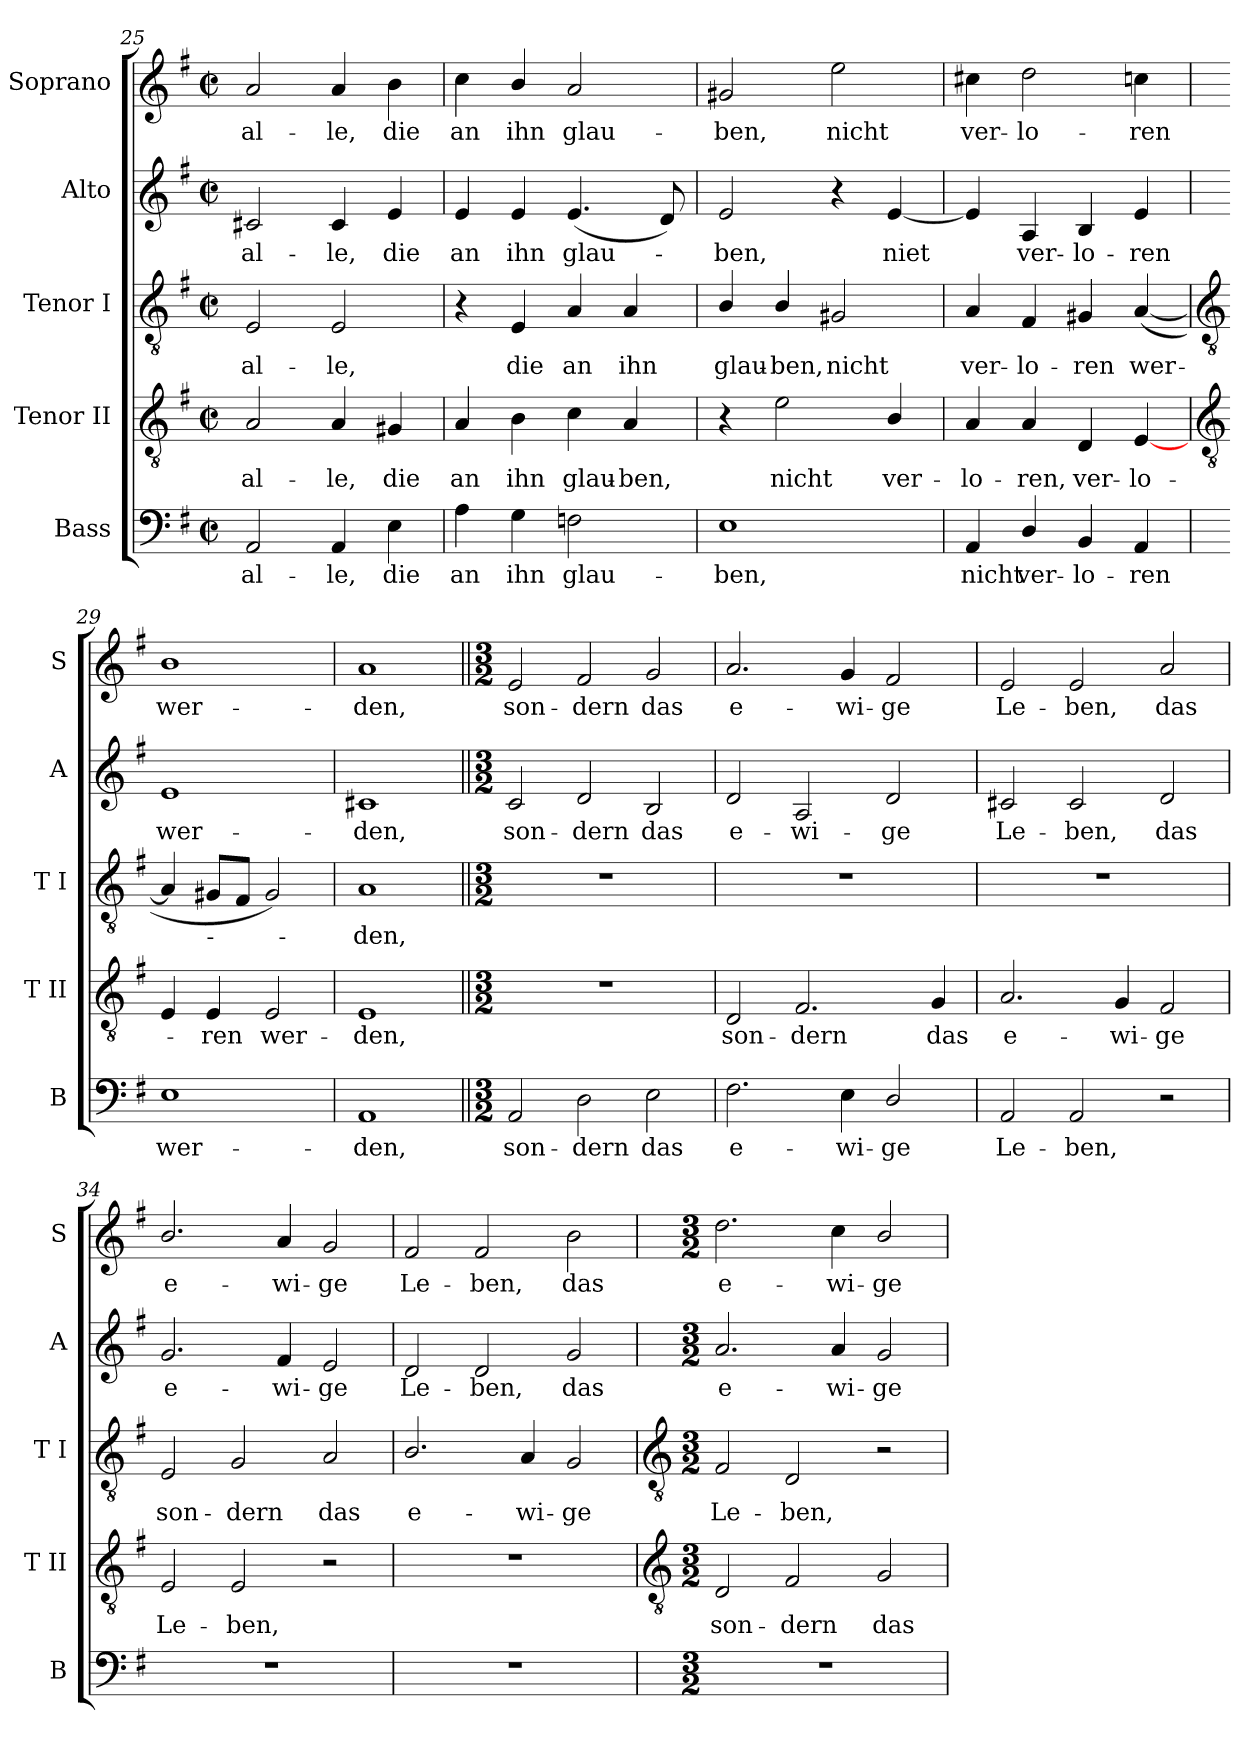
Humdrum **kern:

**kern	**text	**kern	**text	**kern	**text	**kern	**text	**kern	**text
*part5	*part5	*part4	*part4	*part3	*part3	*part2	*part2	*part1	*part1
*staff5	*staff5	*staff4	*staff4	*staff3	*staff3	*staff2	*staff2	*staff1	*staff1
*I"Bass	*	*I"Tenor II	*	*I"Tenor I	*	*I"Alto	*	*I"Soprano	*
*I'B	*	*I'T II	*	*I'T I	*	*I'A	*	*I'S	*
*clefF4	*	*clefGv2	*	*clefGv2	*	*clefG2	*	*clefG2	*
*k[f#]	*	*k[f#]	*	*k[f#]	*	*k[f#]	*	*k[f#]	*
*G:	*	*G:	*	*G:	*	*G:	*	*G:	*
*M2/2	*	*M2/2	*	*M2/2	*	*M2/2	*	*M2/2	*
*met(c|)	*	*met(c|)	*	*met(c|)	*	*met(c|)	*	*met(c|)	*
=25	=25	=25	=25	=25	=25	=25	=25	=25	=25
!	!LO:LY:b	!	!LO:LY:b	!	!LO:LY:b	!	!LO:LY:b	!	!LO:LY:b
2AA	al-	2A	al-	2E	al-	2c#X	al-	2a	al-
!	!LO:LY:b	!	!LO:LY:b	!	!LO:LY:b	!	!LO:LY:b	!	!LO:LY:b
4AA	-le,	4A	-le,	2E	-le,	4c#	-le,	4a	-le,
!	!LO:LY:b	!	!LO:LY:b	!	!	!	!LO:LY:b	!	!LO:LY:b
4E	die	4G#X	die	.	.	4e	die	4b	die
=26	=26	=26	=26	=26	=26	=26	=26	=26	=26
!	!LO:LY:b	!	!LO:LY:b	!	!	!	!LO:LY:b	!	!LO:LY:b
4A	an	4A	an	4r	.	4e	an	4cc	an
!	!LO:LY:b	!	!LO:LY:b	!	!LO:LY:b	!	!LO:LY:b	!	!LO:LY:b
4G	ihn	4B	ihn	4E	die	4e	ihn	4b/	ihn
!	!LO:LY:b	!	!LO:LY:b	!	!LO:LY:b	!	!LO:LY:b	!	!LO:LY:b
2Fn	glau-	4c	glau-	4A	an	(<4.e	glau-	2a	glau-
!	!	!	!LO:LY:b	!	!LO:LY:b	!	!	!	!
.	.	4A	-ben,	4A	ihn	.	.	.	.
.	.	.	.	.	.	8d)	.	.	.
=27	=27	=27	=27	=27	=27	=27	=27	=27	=27
!	!LO:LY:b	!	!	!	!LO:LY:b	!	!LO:LY:b	!	!LO:LY:b
1E	-ben,	4r	.	4B/	glau-	2e	ben,	2g#X	-ben,
!	!	!	!LO:LY:b	!	!LO:LY:b	!	!	!	!
.	.	2e	nicht	4B/	-ben,	.	.	.	.
!	!	!	!	!	!LO:LY:b	!	!	!	!LO:LY:b
.	.	.	.	2G#X	nicht	4r	.	2ee	nicht
!	!	!	!LO:LY:b	!	!	!	!LO:LY:b	!	!
.	.	4B/	ver-	.	.	[4e	niet	.	.
=28	=28	=28	=28	=28	=28	=28	=28	=28	=28
!	!LO:LY:b	!	!LO:LY:b	!	!LO:LY:b	!	!	!	!LO:LY:b
4AA	nicht	4A	-lo-	4A	ver-	4e]	.	4cc#X	ver-
!	!LO:LY:b	!	!LO:LY:b	!	!LO:LY:b	!	!LO:LY:b	!	!LO:LY:b
4D/	ver-	4A	-ren,	4F#	-lo-	4A	ver-	2dd	-lo-
!	!LO:LY:b	!	!LO:LY:b	!	!LO:LY:b	!	!LO:LY:b	!	!
4BB	-lo-	4D	ver-	4G#X	-ren	4B	-lo-	.	.
!	!LO:LY:b	!	!LO:LY:b	!	!LO:LY:b	!	!LO:LY:b	!	!LO:LY:b
4AA	-ren	[4E	-lo-	(<[4A	wer-	4e	-ren	4ccn	-ren
!!LO:LB:g=z
=29	=29	=29	=29	=29	=29	=29	=29	=29	=29
*	*	*clefGv2	*	*clefGv2	*	*	*	*	*
!	!LO:LY:b	!	!	!	!	!	!LO:LY:b	!	!LO:LY:b
1E	wer-	4E	.	4A]	.	1e	wer-	1b	wer-
!	!	!	!LO:LY:b	!	!	!	!	!	!
.	.	4E	ren	8G#XL	.	.	.	.	.
.	.	.	.	8F#J	.	.	.	.	.
!	!	!	!LO:LY:b	!	!	!	!	!	!
.	.	2E	wer-	2G#)	.	.	.	.	.
=30	=30	=30	=30	=30	=30	=30	=30	=30	=30
!	!LO:LY:b	!	!LO:LY:b	!	!LO:LY:b	!	!LO:LY:b	!	!LO:LY:b
1AA	-den,	1E	-den,	1A	den,	1c#X	-den,	1a	-den,
=31||	=31||	=31||	=31||	=31||	=31||	=31||	=31||	=31||	=31||
*M3/2	*	*M3/2	*	*M3/2	*	*M3/2	*	*M3/2	*
!	!LO:LY:b	!LO:N:vis=1	!	!LO:N:vis=1	!	!	!LO:LY:b	!	!LO:LY:b
2AA	son-	1.r	.	1.r	.	2c	son-	2e	son-
!	!LO:LY:b	!	!	!	!	!	!LO:LY:b	!	!LO:LY:b
2D	-dern	.	.	.	.	2d	-dern	2f#	-dern
!	!LO:LY:b	!	!	!	!	!	!LO:LY:b	!	!LO:LY:b
2E	das	.	.	.	.	2B	das	2g	das
=32	=32	=32	=32	=32	=32	=32	=32	=32	=32
!	!LO:LY:b	!	!LO:LY:b	!LO:N:vis=1	!	!	!LO:LY:b	!	!LO:LY:b
2.F#	e-	2D	son-	1.r	.	2d	e-	2.a	e-
!	!	!	!LO:LY:b	!	!	!	!LO:LY:b	!	!
.	.	2.F#	-dern	.	.	2A	-wi-	.	.
!	!LO:LY:b	!	!	!	!	!	!	!	!LO:LY:b
4E	-wi-	.	.	.	.	.	.	4g	-wi-
!	!LO:LY:b	!	!	!	!	!	!LO:LY:b	!	!LO:LY:b
2D/	-ge	.	.	.	.	2d	-ge	2f#	-ge
!	!	!	!LO:LY:b	!	!	!	!	!	!
.	.	4G	das	.	.	.	.	.	.
=33	=33	=33	=33	=33	=33	=33	=33	=33	=33
!	!LO:LY:b	!	!LO:LY:b	!LO:N:vis=1	!	!	!LO:LY:b	!	!LO:LY:b
2AA	Le-	2.A	e-	1.r	.	2c#X	Le-	2e	Le-
!	!LO:LY:b	!	!	!	!	!	!LO:LY:b	!	!LO:LY:b
2AA	-ben,	.	.	.	.	2c#	-ben,	2e	-ben,
!	!	!	!LO:LY:b	!	!	!	!	!	!
.	.	4G	-wi-	.	.	.	.	.	.
!	!	!	!LO:LY:b	!	!	!	!LO:LY:b	!	!LO:LY:b
2r	.	2F#	-ge	.	.	2d	das	2a	das
=34	=34	=34	=34	=34	=34	=34	=34	=34	=34
!LO:N:vis=1	!	!	!LO:LY:b	!	!LO:LY:b	!	!LO:LY:b	!	!LO:LY:b
1.r	.	2E	Le-	2E	son-	2.g	e-	2.b/	e-
!	!	!	!LO:LY:b	!	!LO:LY:b	!	!	!	!
.	.	2E	-ben,	2G	-dern	.	.	.	.
!	!	!	!	!	!	!	!LO:LY:b	!	!LO:LY:b
.	.	.	.	.	.	4f#	-wi-	4a	-wi-
!	!	!	!	!	!LO:LY:b	!	!LO:LY:b	!	!LO:LY:b
.	.	2r	.	2A	das	2e	-ge	2g	-ge
=35	=35	=35	=35	=35	=35	=35	=35	=35	=35
!LO:N:vis=1	!	!LO:N:vis=1	!	!	!LO:LY:b	!	!LO:LY:b	!	!LO:LY:b
1.r	.	1.r	.	2.B/	e-	2d	Le-	2f#	Le-
!	!	!	!	!	!	!	!LO:LY:b	!	!LO:LY:b
.	.	.	.	.	.	2d	-ben,	2f#	-ben,
!	!	!	!	!	!LO:LY:b	!	!	!	!
.	.	.	.	4A	-wi-	.	.	.	.
!	!	!	!	!	!LO:LY:b	!	!LO:LY:b	!	!LO:LY:b
.	.	.	.	2G	-ge	2g	das	2b	das
!!LO:LB:g=z
=36	=36	=36	=36	=36	=36	=36	=36	=36	=36
*	*	*clefGv2	*	*clefGv2	*	*	*	*	*
*M3/2	*	*M3/2	*	*M3/2	*	*M3/2	*	*M3/2	*
!LO:N:vis=1	!	!	!LO:LY:b	!	!LO:LY:b	!	!LO:LY:b	!	!LO:LY:b
1.r	.	2D	son-	2F#	Le-	2.a	e-	2.dd	e-
!	!	!	!LO:LY:b	!	!LO:LY:b	!	!	!	!
.	.	2F#	-dern	2D	-ben,	.	.	.	.
!	!	!	!	!	!	!	!LO:LY:b	!	!LO:LY:b
.	.	.	.	.	.	4a	-wi-	4cc	-wi-
!	!	!	!LO:LY:b	!	!	!	!LO:LY:b	!	!LO:LY:b
.	.	2G	das	2r	.	2g	-ge	2b/	-ge
=	=	=	=	=	=	=	=	=	=
*-	*-	*-	*-	*-	*-	*-	*-	*-	*-
